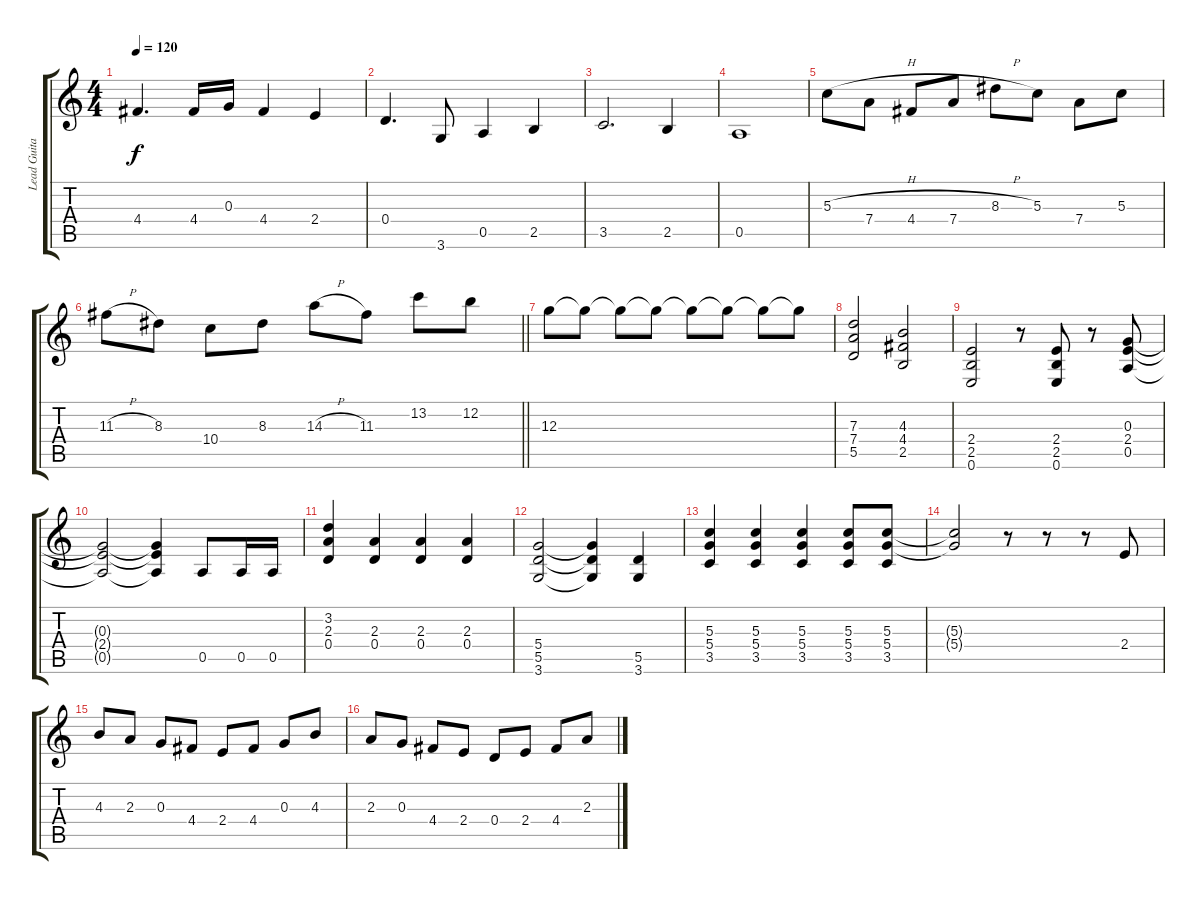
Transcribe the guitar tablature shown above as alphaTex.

\track ("Lead Guitar" "Lead Guita") {instrument distortionguitar}
\staff {score tabs}
\tuning (E4 B3 G3 D3 A2 E2) {hide}
\ts (4 4)
\tempo 120
\clef g2
\ks c
4.4.4{d dy f} 4.4.16 0.3.16 4.4.4 2.4.4 |
0.4.4{d} 3.6.8 0.5.4 2.5.4 |
3.5.2{d} 2.5.4 |
0.5.1 |
5.3{h}.8 7.4.8 4.4.8 7.4.8 8.3{h}.8 5.3.8 7.4.8 5.3.8 |
\barLineRight lightlight
11.3{h}.8 8.3.8 10.4.8 8.3.8 14.3{h}.8 11.3.8 13.2.8 12.2.8 |
12.3.8 12.3{t}.8 12.3{t}.8 12.3{t}.8 12.3{t}.8 12.3{t}.8 12.3{t}.8 12.3{t}.8 |
(7.3 7.4 5.5).2 (4.3 4.4 2.5).2 |
(2.4 2.5 0.6).2 r.8 (2.4 2.5 0.6).8 r.8 (0.3 2.4 0.5).8 |
(0.3{t} 2.4{t} 0.5{t}).2 (0.3{t} 2.4{t} 0.5{t}).4 0.5.8 0.5.16 0.5.16 |
(3.2 2.3 0.4).4 (2.3 0.4).4 (2.3 0.4).4 (2.3 0.4).4 |
(5.4 5.5 3.6).2 (5.4{t} 5.5{t} 3.6{t}).4 (5.5 3.6).4 |
(5.3 5.4 3.5).4 (5.3 5.4 3.5).4 (5.3 5.4 3.5).4 (5.3 5.4 3.5).8 (5.3 5.4 3.5).8 |
(5.3{t} 5.4{t}).2 r.8 r.8 r.8 2.4.8 |
4.3.8 2.3.8 0.3.8 4.4.8 2.4.8 4.4.8 0.3.8 4.3.8 |
2.3.8 0.3.8 4.4.8 2.4.8 0.4.8 2.4.8 4.4.8 2.3.8
